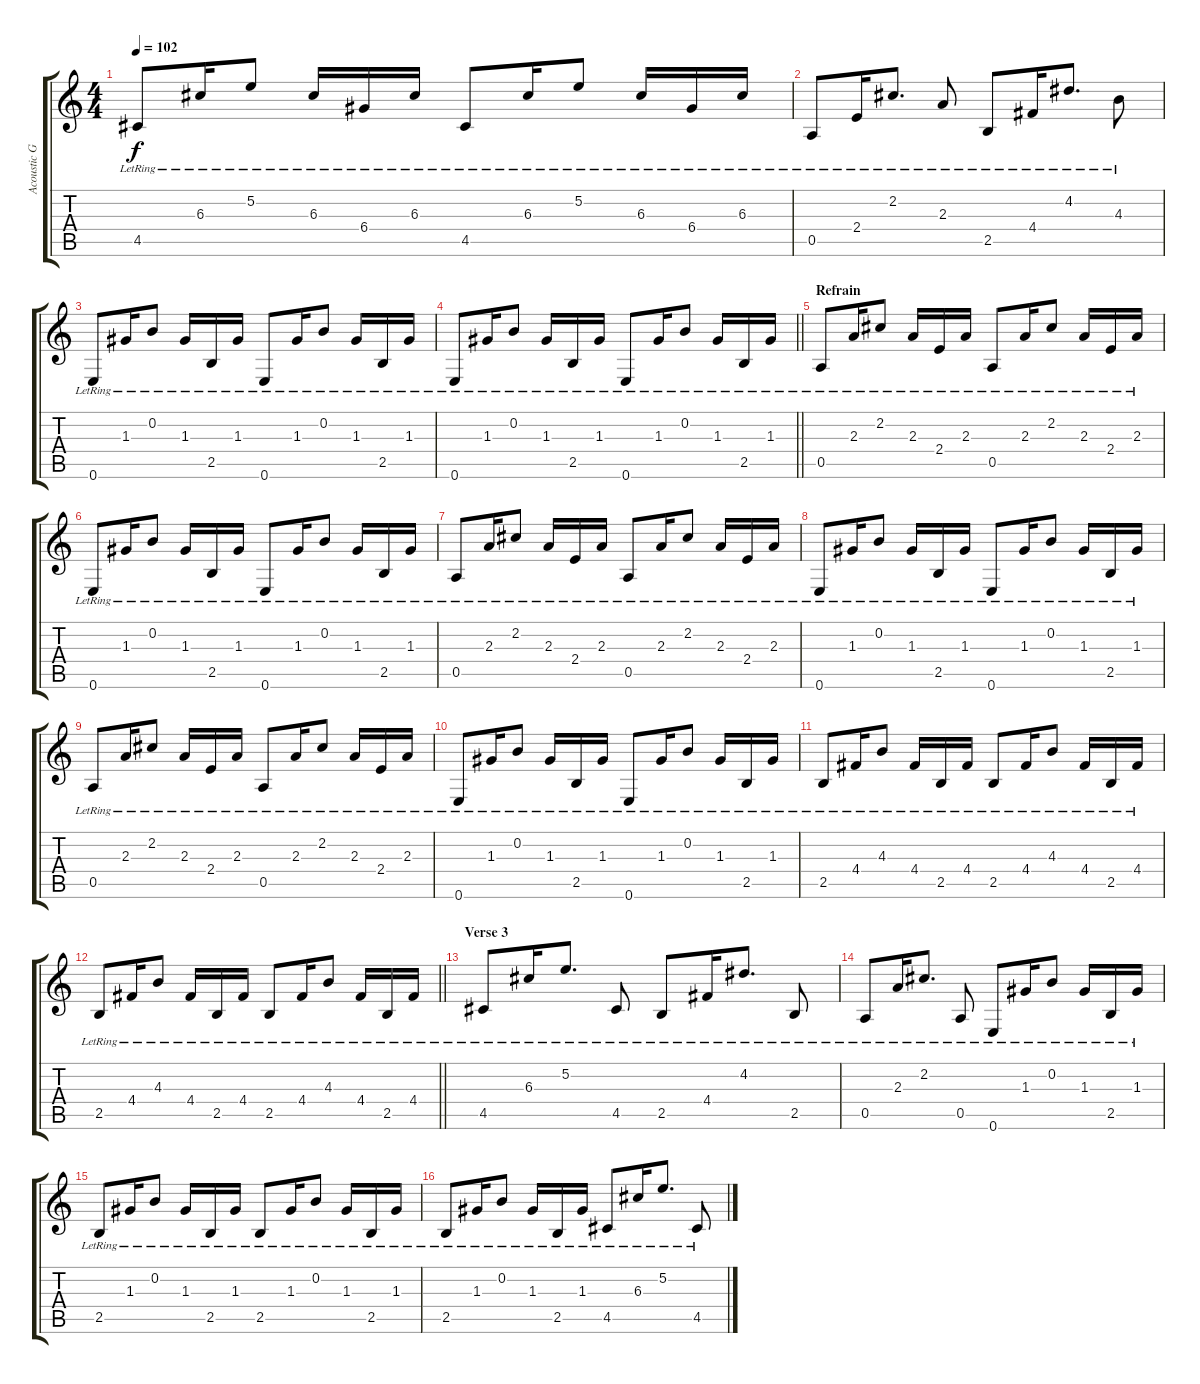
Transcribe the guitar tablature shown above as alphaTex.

\track ("Acoustic Guitar" "Acoustic G") {instrument acousticguitarnylon}
\staff {score tabs}
\tuning (E4 B3 G3 D3 A2 E2) {hide}
\ts (4 4)
\tempo 102
\clef g2
\ks c
4.5{lr}.8{dy f} 6.3{lr}.16 5.2{lr}.8 6.3{lr}.16 6.4{lr}.16 6.3{lr}.16 4.5{lr}.8 6.3{lr}.16 5.2{lr}.8 6.3{lr}.16 6.4{lr}.16 6.3{lr}.16 |
0.5{lr}.8 2.4{lr}.16 2.2{lr}.8{d} 2.3{lr}.8 2.5{lr}.8 4.4{lr}.16 4.2{lr}.8{d} 4.3{lr}.8 |
0.6{lr}.8 1.3{lr}.16 0.2{lr}.8 1.3{lr}.16 2.5{lr}.16 1.3{lr}.16 0.6{lr}.8 1.3{lr}.16 0.2{lr}.8 1.3{lr}.16 2.5{lr}.16 1.3{lr}.16 |
\barLineRight lightlight
0.6{lr}.8 1.3{lr}.16 0.2{lr}.8 1.3{lr}.16 2.5{lr}.16 1.3{lr}.16 0.6{lr}.8 1.3{lr}.16 0.2{lr}.8 1.3{lr}.16 2.5{lr}.16 1.3{lr}.16 |
\section ("" "Refrain")
0.5{lr}.8 2.3{lr}.16 2.2{lr}.8 2.3{lr}.16 2.4{lr}.16 2.3{lr}.16 0.5{lr}.8 2.3{lr}.16 2.2{lr}.8 2.3{lr}.16 2.4{lr}.16 2.3{lr}.16 |
0.6{lr}.8 1.3{lr}.16 0.2{lr}.8 1.3{lr}.16 2.5{lr}.16 1.3{lr}.16 0.6{lr}.8 1.3{lr}.16 0.2{lr}.8 1.3{lr}.16 2.5{lr}.16 1.3{lr}.16 |
0.5{lr}.8 2.3{lr}.16 2.2{lr}.8 2.3{lr}.16 2.4{lr}.16 2.3{lr}.16 0.5{lr}.8 2.3{lr}.16 2.2{lr}.8 2.3{lr}.16 2.4{lr}.16 2.3{lr}.16 |
0.6{lr}.8 1.3{lr}.16 0.2{lr}.8 1.3{lr}.16 2.5{lr}.16 1.3{lr}.16 0.6{lr}.8 1.3{lr}.16 0.2{lr}.8 1.3{lr}.16 2.5{lr}.16 1.3{lr}.16 |
0.5{lr}.8 2.3{lr}.16 2.2{lr}.8 2.3{lr}.16 2.4{lr}.16 2.3{lr}.16 0.5{lr}.8 2.3{lr}.16 2.2{lr}.8 2.3{lr}.16 2.4{lr}.16 2.3{lr}.16 |
0.6{lr}.8 1.3{lr}.16 0.2{lr}.8 1.3{lr}.16 2.5{lr}.16 1.3{lr}.16 0.6{lr}.8 1.3{lr}.16 0.2{lr}.8 1.3{lr}.16 2.5{lr}.16 1.3{lr}.16 |
2.5{lr}.8 4.4{lr}.16 4.3{lr}.8 4.4{lr}.16 2.5{lr}.16 4.4{lr}.16 2.5{lr}.8 4.4{lr}.16 4.3{lr}.8 4.4{lr}.16 2.5{lr}.16 4.4{lr}.16 |
\barLineRight lightlight
2.5{lr}.8 4.4{lr}.16 4.3{lr}.8 4.4{lr}.16 2.5{lr}.16 4.4{lr}.16 2.5{lr}.8 4.4{lr}.16 4.3{lr}.8 4.4{lr}.16 2.5{lr}.16 4.4{lr}.16 |
\section ("" "Verse 3")
4.5{lr}.8 6.3{lr}.16 5.2{lr}.8{d} 4.5{lr}.8 2.5{lr}.8 4.4{lr}.16 4.2{lr}.8{d} 2.5{lr}.8 |
0.5{lr}.8 2.3{lr}.16 2.2{lr}.8{d} 0.5{lr}.8 0.6{lr}.8 1.3{lr}.16 0.2{lr}.8 1.3{lr}.16 2.5{lr}.16 1.3{lr}.16 |
2.5{lr}.8 1.3{lr}.16 0.2{lr}.8 1.3{lr}.16 2.5{lr}.16 1.3{lr}.16 2.5{lr}.8 1.3{lr}.16 0.2{lr}.8 1.3{lr}.16 2.5{lr}.16 1.3{lr}.16 |
2.5{lr}.8 1.3{lr}.16 0.2{lr}.8 1.3{lr}.16 2.5{lr}.16 1.3{lr}.16 4.5{lr}.8 6.3{lr}.16 5.2{lr}.8{d} 4.5{lr}.8
